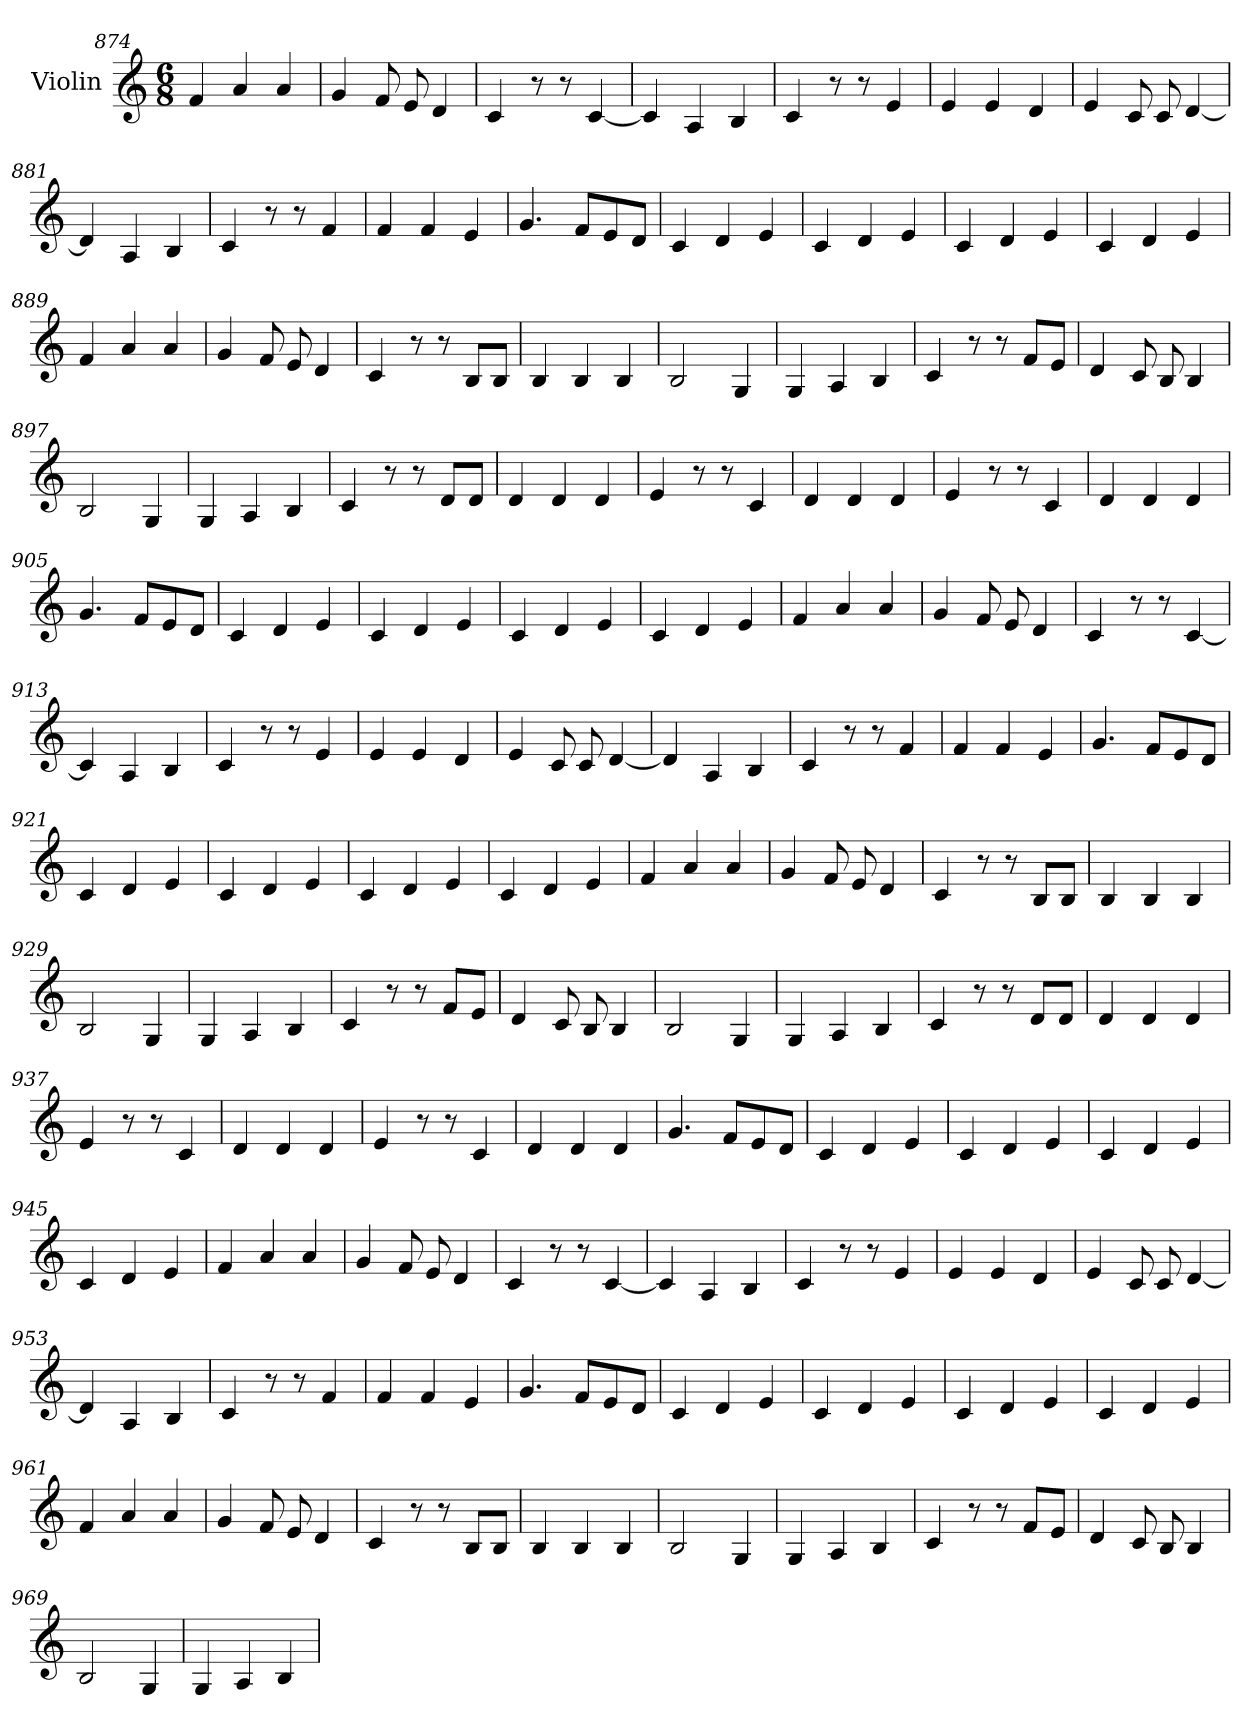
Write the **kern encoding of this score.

**kern
*part1
*staff1
*I"Violin
*clefG2
*k[]
*C:
*M6/8
=874
4f/
4a/
4a/
=875
4g/
8f/
8e/
4d/
!!LO:PB:g=z
=876
4c/
8r
8r
[4c/
=877
4c/]
4A/
4B/
=878
4c/
8r
8r
4e/
!!LO:PB:g=z
=879
4e/
4e/
4d/
=880
4e/
8c/
8c/
[4d/
=881
4d/]
4A/
4B/
=882
4c/
8r
8r
4f/
!!LO:PB:g=z
=883
4f/
4f/
4e/
=884
4.g/
8f/L
8e/
8d/J
=885
4c/
4d/
4e/
!!LO:PB:g=z
=886
4c/
4d/
4e/
=887
4c/
4d/
4e/
=888
4c/
4d/
4e/
=889
4f/
4a/
4a/
!!LO:PB:g=z
=890
4g/
8f/
8e/
4d/
=891
4c/
8r
8r
8B/L
8B/J
=892
4B/
4B/
4B/
!!LO:PB:g=z
=893
2B/
4G/
=894
4G/
4A/
4B/
=895
4c/
8r
8r
8f/L
8e/J
=896
4d/
8c/
8B/
4B/
!!LO:PB:g=z
=897
2B/
4G/
=898
4G/
4A/
4B/
=899
4c/
8r
8r
8d/L
8d/J
!!LO:PB:g=z
=900
4d/
4d/
4d/
=901
4e/
8r
8r
4c/
=902
4d/
4d/
4d/
=903
4e/
8r
8r
4c/
=904
4d/
4d/
4d/
=905
4.g/
8f/L
8e/
8d/J
=906
4c/
4d/
4e/
!!LO:PB:g=z
=907
4c/
4d/
4e/
=908
4c/
4d/
4e/
=909
4c/
4d/
4e/
=910
4f/
4a/
4a/
!!LO:PB:g=z
=911
4g/
8f/
8e/
4d/
=912
4c/
8r
8r
[4c/
=913
4c/]
4A/
4B/
!!LO:PB:g=z
=914
4c/
8r
8r
4e/
=915
4e/
4e/
4d/
=916
4e/
8c/
8c/
[4d/
=917
4d/]
4A/
4B/
!!LO:PB:g=z
=918
4c/
8r
8r
4f/
=919
4f/
4f/
4e/
=920
4.g/
8f/L
8e/
8d/J
!!LO:PB:g=z
=921
4c/
4d/
4e/
=922
4c/
4d/
4e/
=923
4c/
4d/
4e/
=924
4c/
4d/
4e/
!!LO:PB:g=z
=925
4f/
4a/
4a/
=926
4g/
8f/
8e/
4d/
=927
4c/
8r
8r
8B/L
8B/J
!!LO:PB:g=z
=928
4B/
4B/
4B/
=929
2B/
4G/
=930
4G/
4A/
4B/
=931
4c/
8r
8r
8f/L
8e/J
!!LO:PB:g=z
=932
4d/
8c/
8B/
4B/
=933
2B/
4G/
=934
4G/
4A/
4B/
!!LO:PB:g=z
=935
4c/
8r
8r
8d/L
8d/J
=936
4d/
4d/
4d/
=937
4e/
8r
8r
4c/
=938
4d/
4d/
4d/
!!LO:PB:g=z
=939
4e/
8r
8r
4c/
=940
4d/
4d/
4d/
=941
4.g/
8f/L
8e/
8d/J
!!LO:PB:g=z
=942
4c/
4d/
4e/
=943
4c/
4d/
4e/
=944
4c/
4d/
4e/
=945
4c/
4d/
4e/
!!LO:PB:g=z
=946
4f/
4a/
4a/
=947
4g/
8f/
8e/
4d/
=948
4c/
8r
8r
[4c/
!!LO:PB:g=z
=949
4c/]
4A/
4B/
=950
4c/
8r
8r
4e/
=951
4e/
4e/
4d/
=952
4e/
8c/
8c/
[4d/
!!LO:PB:g=z
=953
4d/]
4A/
4B/
=954
4c/
8r
8r
4f/
=955
4f/
4f/
4e/
!!LO:PB:g=z
=956
4.g/
8f/L
8e/
8d/J
=957
4c/
4d/
4e/
=958
4c/
4d/
4e/
=959
4c/
4d/
4e/
=960
4c/
4d/
4e/
=961
4f/
4a/
4a/
=962
4g/
8f/
8e/
4d/
!!LO:PB:g=z
=963
4c/
8r
8r
8B/L
8B/J
=964
4B/
4B/
4B/
=965
2B/
4G/
=966
4G/
4A/
4B/
!!LO:PB:g=z
=967
4c/
8r
8r
8f/L
8e/J
=968
4d/
8c/
8B/
4B/
!!LO:PB:g=z
=969
2B/
4G/
=970
4G/
4A/
4B/
=
*-
